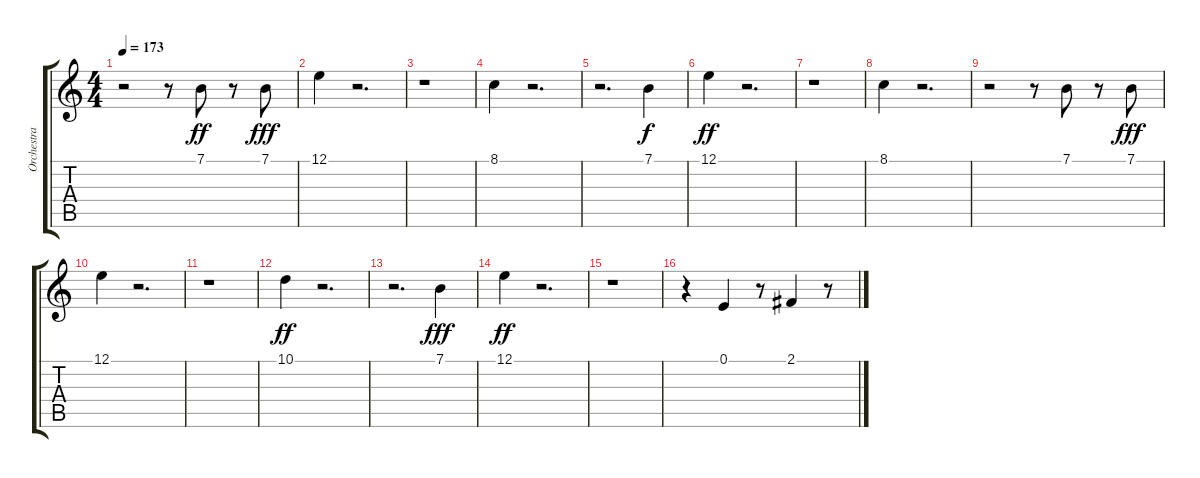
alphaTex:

\track ("Orchestra Hits" "Orchestra ") {instrument orchestrahit}
\staff {score tabs}
\tuning (E4 B3 G3 D3 A2 E2) {hide}
\ts (4 4)
\tempo 173
\clef g2
\ks c
r.2{dy ff} r.8 7.1.8 r.8 7.1.8{dy fff} |
12.1.4 r.2{d} |
r.1 |
8.1.4 r.2{d} |
r.2{d} 7.1.4{dy f} |
12.1.4{dy ff} r.2{d} |
r.1 |
8.1.4 r.2{d} |
r.2 r.8 7.1.8 r.8 7.1.8{dy fff} |
12.1.4 r.2{d} |
r.1 |
10.1.4{dy ff} r.2{d} |
r.2{d} 7.1.4{dy fff} |
12.1.4{dy ff} r.2{d} |
r.1 |
r.4 0.1.4 r.8 2.1.4 r.8
